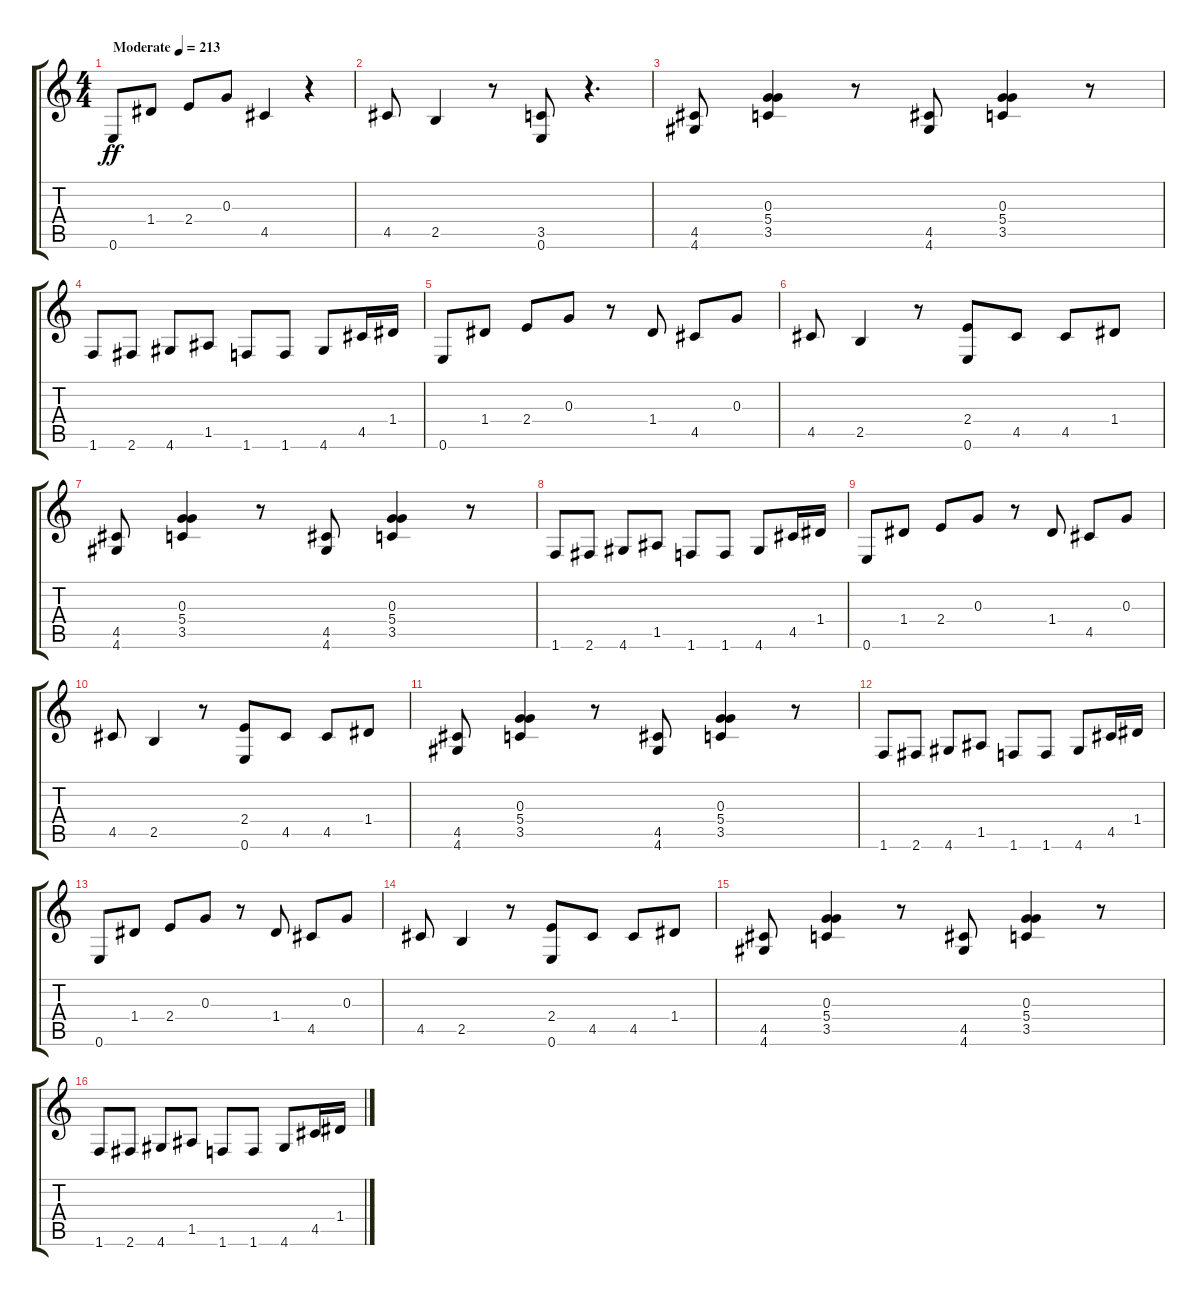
\track "" {instrument distortionguitar}
\staff {score tabs}
\tuning (E4 B3 G3 D3 A2 E2) {hide}
\ts (4 4)
\tempo (213 "Moderate")
\clef g2
\ks c
0.6.8{dy ff instrument distortionguitar} 1.4.8 2.4.8 0.3.8 4.5.4 r.4 |
4.5.8 2.5.4 r.8 (3.5 0.6).8 r.4{d} |
(4.5 4.6).8 (0.3 5.4 3.5).4 r.8 (4.5 4.6).8 (0.3 5.4 3.5).4 r.8 |
1.6.8 2.6.8 4.6.8 1.5.8 1.6.8 1.6.8 4.6.8 4.5.16 1.4.16 |
0.6.8 1.4.8 2.4.8 0.3.8 r.8 1.4.8 4.5.8 0.3.8 |
4.5.8 2.5.4 r.8 (2.4 0.6).8 4.5.8 4.5.8 1.4.8 |
(4.5 4.6).8 (0.3 5.4 3.5).4 r.8 (4.5 4.6).8 (0.3 5.4 3.5).4 r.8 |
1.6.8 2.6.8 4.6.8 1.5.8 1.6.8 1.6.8 4.6.8 4.5.16 1.4.16 |
0.6.8 1.4.8 2.4.8 0.3.8 r.8 1.4.8 4.5.8 0.3.8 |
4.5.8 2.5.4 r.8 (2.4 0.6).8 4.5.8 4.5.8 1.4.8 |
(4.5 4.6).8 (0.3 5.4 3.5).4 r.8 (4.5 4.6).8 (0.3 5.4 3.5).4 r.8 |
1.6.8 2.6.8 4.6.8 1.5.8 1.6.8 1.6.8 4.6.8 4.5.16 1.4.16 |
0.6.8 1.4.8 2.4.8 0.3.8 r.8 1.4.8 4.5.8 0.3.8 |
4.5.8 2.5.4 r.8 (2.4 0.6).8 4.5.8 4.5.8 1.4.8 |
(4.5 4.6).8 (0.3 5.4 3.5).4 r.8 (4.5 4.6).8 (0.3 5.4 3.5).4 r.8 |
1.6.8 2.6.8 4.6.8 1.5.8 1.6.8 1.6.8 4.6.8 4.5.16 1.4.16
